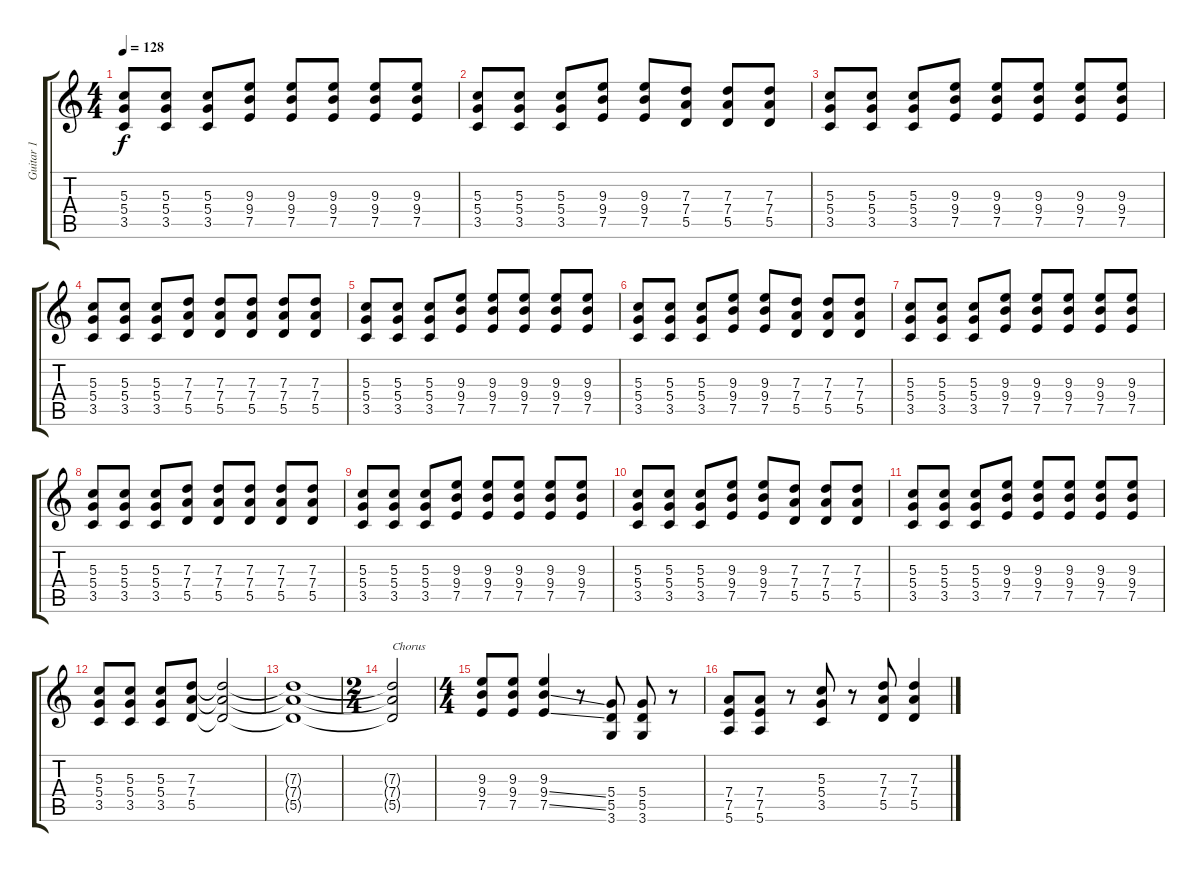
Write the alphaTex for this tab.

\track ("Guitar 1" "Guitar 1") {instrument distortionguitar}
\staff {score tabs}
\tuning (E4 B3 G3 D3 A2 E2) {hide}
\ts (4 4)
\tempo 128
\clef g2
\ks c
(5.3 5.4 3.5).8{dy f} (5.3 5.4 3.5).8 (5.3 5.4 3.5).8 (9.3 9.4 7.5).8 (9.3 9.4 7.5).8 (9.3 9.4 7.5).8 (9.3 9.4 7.5).8 (9.3 9.4 7.5).8 |
(5.3 5.4 3.5).8 (5.3 5.4 3.5).8 (5.3 5.4 3.5).8 (9.3 9.4 7.5).8 (9.3 9.4 7.5).8 (7.3 7.4 5.5).8 (7.3 7.4 5.5).8 (7.3 7.4 5.5).8 |
(5.3 5.4 3.5).8 (5.3 5.4 3.5).8 (5.3 5.4 3.5).8 (9.3 9.4 7.5).8 (9.3 9.4 7.5).8 (9.3 9.4 7.5).8 (9.3 9.4 7.5).8 (9.3 9.4 7.5).8 |
(5.3 5.4 3.5).8 (5.3 5.4 3.5).8 (5.3 5.4 3.5).8 (7.3 7.4 5.5).8 (7.3 7.4 5.5).8 (7.3 7.4 5.5).8 (7.3 7.4 5.5).8 (7.3 7.4 5.5).8 |
(5.3 5.4 3.5).8 (5.3 5.4 3.5).8 (5.3 5.4 3.5).8 (9.3 9.4 7.5).8 (9.3 9.4 7.5).8 (9.3 9.4 7.5).8 (9.3 9.4 7.5).8 (9.3 9.4 7.5).8 |
(5.3 5.4 3.5).8 (5.3 5.4 3.5).8 (5.3 5.4 3.5).8 (9.3 9.4 7.5).8 (9.3 9.4 7.5).8 (7.3 7.4 5.5).8 (7.3 7.4 5.5).8 (7.3 7.4 5.5).8 |
(5.3 5.4 3.5).8 (5.3 5.4 3.5).8 (5.3 5.4 3.5).8 (9.3 9.4 7.5).8 (9.3 9.4 7.5).8 (9.3 9.4 7.5).8 (9.3 9.4 7.5).8 (9.3 9.4 7.5).8 |
(5.3 5.4 3.5).8 (5.3 5.4 3.5).8 (5.3 5.4 3.5).8 (7.3 7.4 5.5).8 (7.3 7.4 5.5).8 (7.3 7.4 5.5).8 (7.3 7.4 5.5).8 (7.3 7.4 5.5).8 |
(5.3 5.4 3.5).8 (5.3 5.4 3.5).8 (5.3 5.4 3.5).8 (9.3 9.4 7.5).8 (9.3 9.4 7.5).8 (9.3 9.4 7.5).8 (9.3 9.4 7.5).8 (9.3 9.4 7.5).8 |
(5.3 5.4 3.5).8 (5.3 5.4 3.5).8 (5.3 5.4 3.5).8 (9.3 9.4 7.5).8 (9.3 9.4 7.5).8 (7.3 7.4 5.5).8 (7.3 7.4 5.5).8 (7.3 7.4 5.5).8 |
(5.3 5.4 3.5).8 (5.3 5.4 3.5).8 (5.3 5.4 3.5).8 (9.3 9.4 7.5).8 (9.3 9.4 7.5).8 (9.3 9.4 7.5).8 (9.3 9.4 7.5).8 (9.3 9.4 7.5).8 |
(5.3 5.4 3.5).8 (5.3 5.4 3.5).8 (5.3 5.4 3.5).8 (7.3 7.4 5.5).8 (7.3{t} 7.4{t} 5.5{t}).2 |
(7.3{t} 7.4{t} 5.5{t}).1 |
\ts (2 4)
(7.3{t} 7.4{t} 5.5{t}).2{txt "Chorus"} |
\ts (4 4)
(9.3 9.4 7.5).8 (9.3 9.4 7.5).8 (9.3 9.4{ss} 7.5{ss}).4 r.8 (5.4 5.5 3.6).8 (5.4 5.5 3.6).8 r.8 |
(7.4 7.5 5.6).8 (7.4 7.5 5.6).8 r.8 (5.3 5.4 3.5).8 r.8 (7.3 7.4 5.5).8 (7.3 7.4 5.5).4
